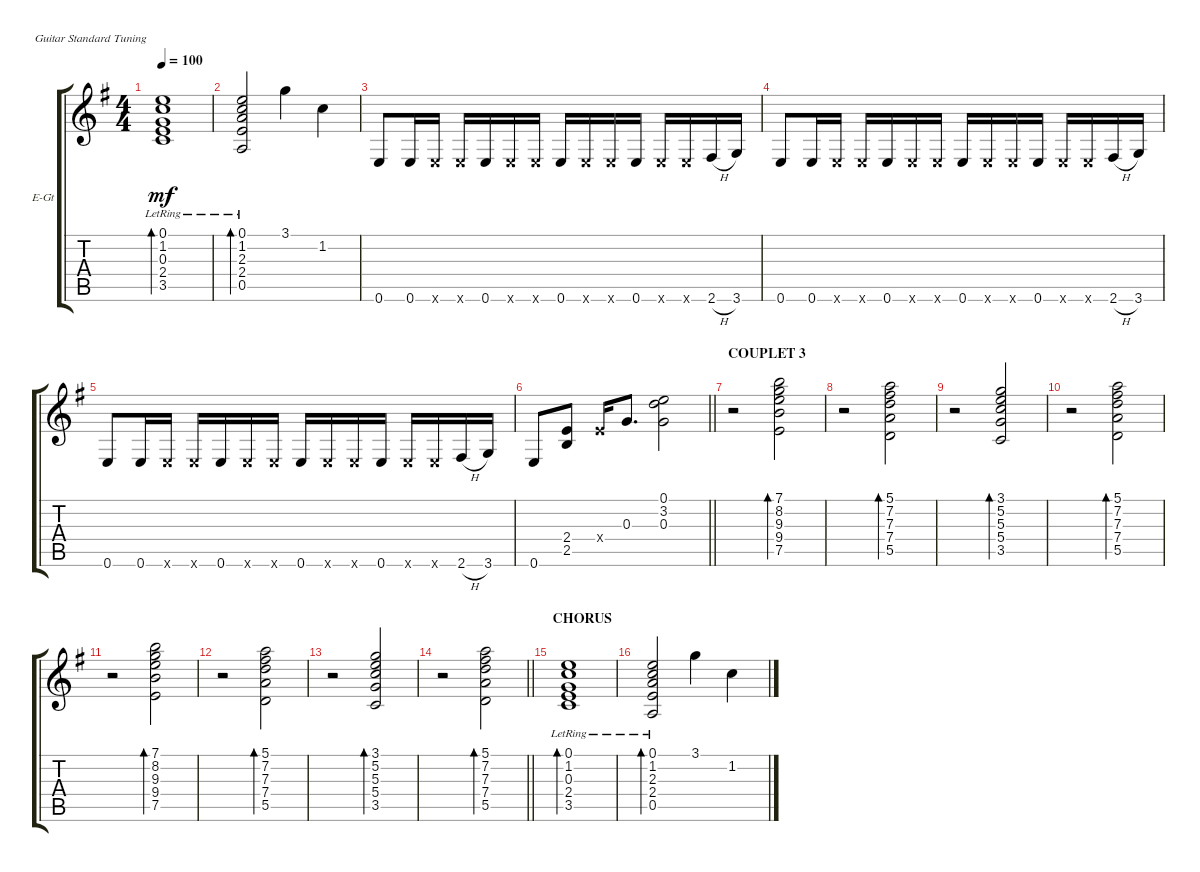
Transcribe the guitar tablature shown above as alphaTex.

\bracketExtendMode groupsimilarinstruments
\firstSystemTrackNameOrientation horizontal
\otherSystemsTrackNameOrientation horizontal
\track ("EGitar left" "E-Gt") {instrument electricguitarjazz}
\staff {score tabs}
\tuning (E4 B3 G3 D3 A2 E2)
\ts (4 4)
\tempo 100
\clef g2
\ks eminor
(0.1{lr} 1.2{lr} 0.3{lr} 2.4{lr} 3.5).1{bd 240 dy mf} |
(0.1{lr} 1.2{lr} 2.3{lr} 2.4{lr} 0.5).2{bd 120} 3.1.4 1.2.4 |
0.6.8 0.6.16 0.6{x}.16 0.6{x}.16 0.6.16 0.6{x}.16 0.6{x}.16 0.6.16 0.6{x}.16 0.6{x}.16 0.6.16 0.6{x}.16 0.6{x}.16 2.6{h}.16 3.6.16 |
0.6.8 0.6.16 0.6{x}.16 0.6{x}.16 0.6.16 0.6{x}.16 0.6{x}.16 0.6.16 0.6{x}.16 0.6{x}.16 0.6.16 0.6{x}.16 0.6{x}.16 2.6{h}.16 3.6.16 |
0.6.8 0.6.16 0.6{x}.16 0.6{x}.16 0.6.16 0.6{x}.16 0.6{x}.16 0.6.16 0.6{x}.16 0.6{x}.16 0.6.16 0.6{x}.16 0.6{x}.16 2.6{h}.16 3.6.16 |
\barLineRight lightlight
0.6.8 (2.5 2.4).8 2.4{x}.16 0.3.8{d} (0.1 3.2 0.3).2 |
\section ("" "COUPLET 3")
r.2 (8.2 9.3 9.4 7.5 7.1).2{bd 60} |
r.2 (7.2 7.3 7.4 5.1 5.5).2{bd 60} |
r.2 (5.2 5.3 5.4 3.1 3.5).2{bd 60} |
r.2 (7.2 7.3 7.4 5.1 5.5).2{bd 60} |
r.2 (8.2 9.3 9.4 7.5 7.1).2{bd 60} |
r.2 (7.2 7.3 7.4 5.1 5.5).2{bd 60} |
r.2 (5.2 5.3 5.4 3.1 3.5).2{bd 60} |
\barLineRight lightlight
r.2 (7.2 7.3 7.4 5.1 5.5).2{bd 60} |
\section ("" "CHORUS")
(0.1{lr} 1.2{lr} 0.3{lr} 2.4{lr} 3.5).1{bd 240} |
(0.1{lr} 1.2{lr} 2.3{lr} 2.4{lr} 0.5).2{bd 120} 3.1.4 1.2.4
